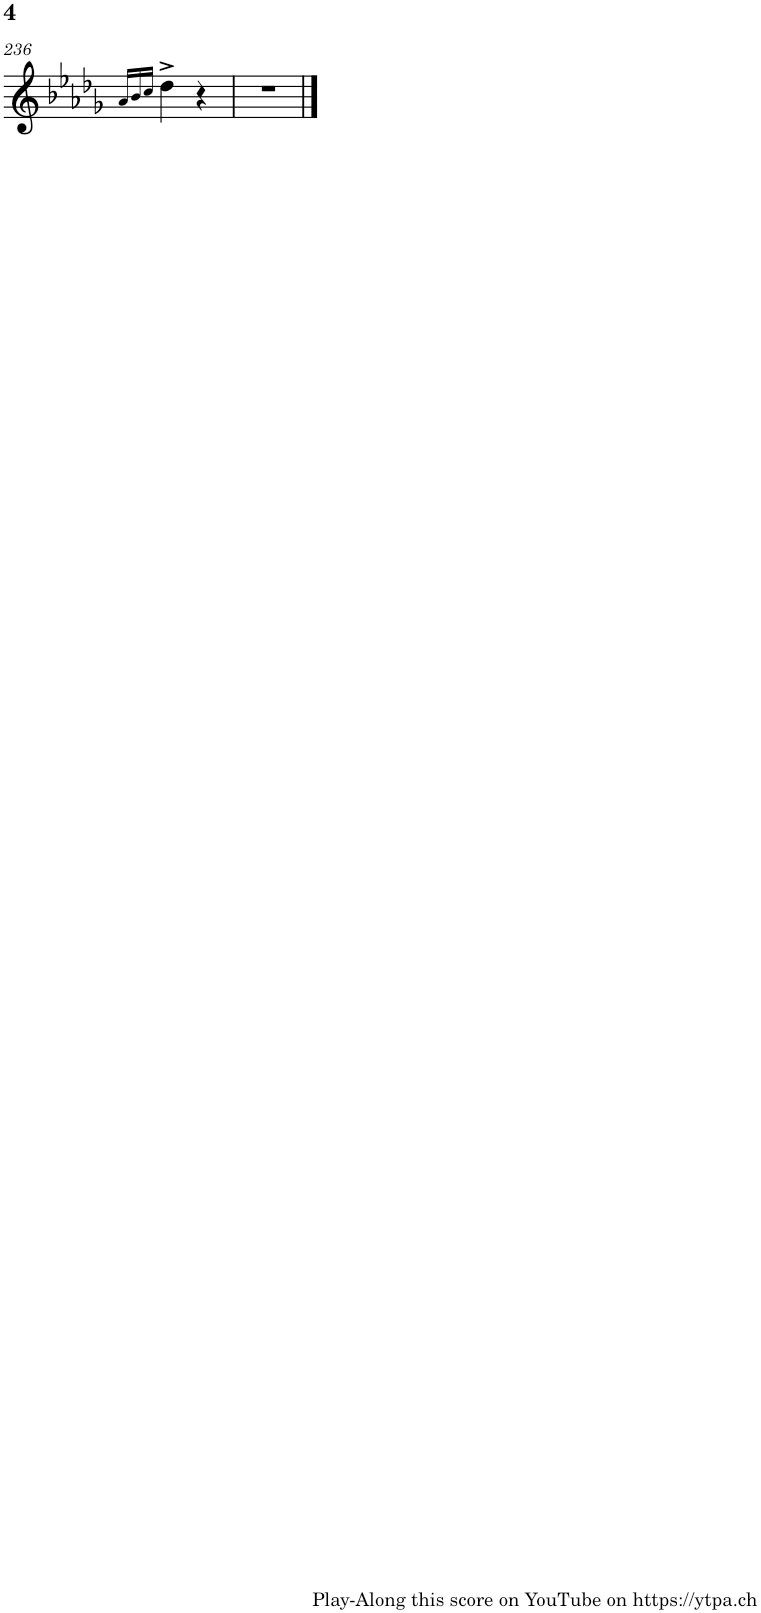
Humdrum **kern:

**kern
*part1
*staff1
*I"Piano
*I'Pno.
!!LO:PB:g=z
*clefG2
*k[b-e-a-d-g-]
*M2/4
=236
16qa-/LL
16qb-/
16qcc/JJ
4dd-^\
4r
=237
2r
==
*-
